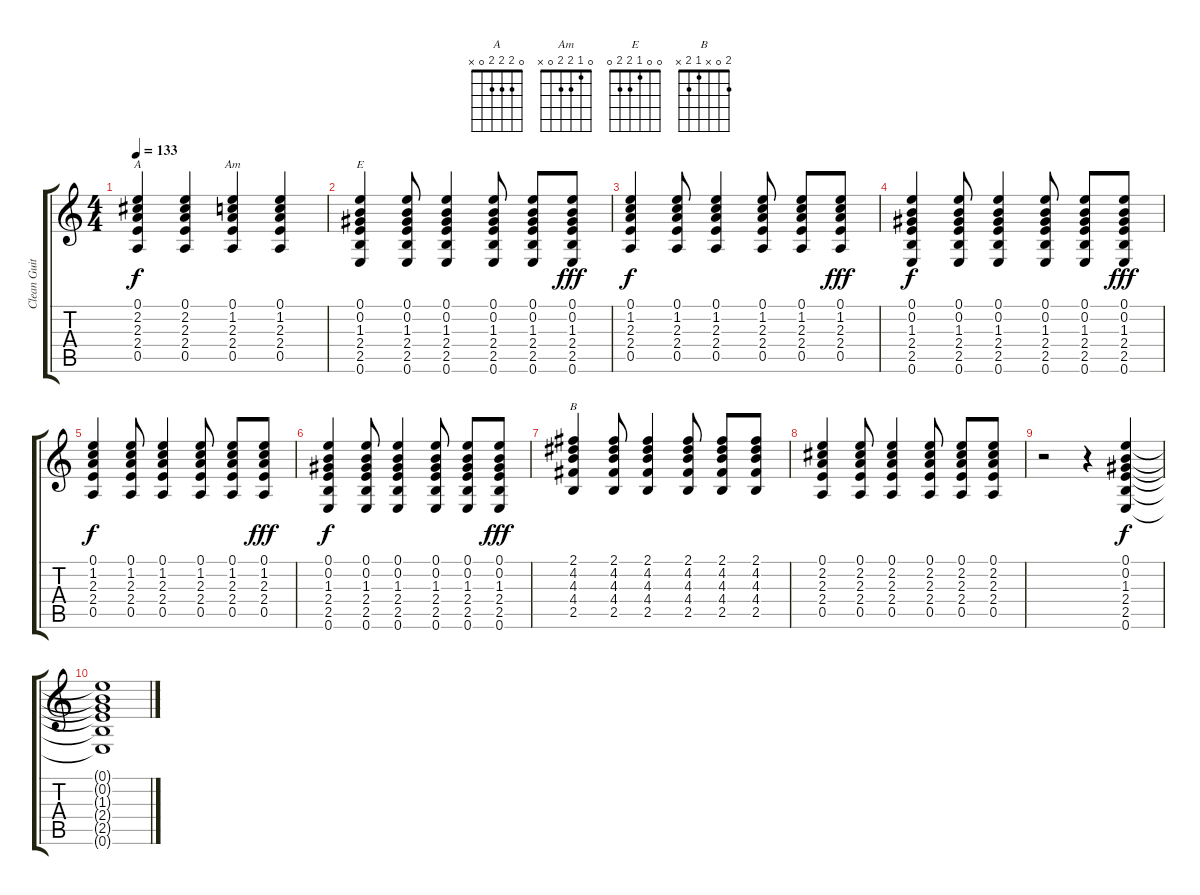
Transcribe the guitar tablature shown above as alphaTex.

\track ("Clean Guitar" "Clean Guit") {instrument electricguitarclean}
\staff {score tabs}
\tuning (E4 B3 G3 D3 A2 E2) {hide}
\chord ("A" 0 2 2 2 0 x)
\chord ("Am" 0 1 2 2 0 x)
\chord ("E" 0 0 1 2 2 0)
\chord ("B" 2 0 x 1 2 x)
\ts (4 4)
\tempo 133
\clef g2
\ks c
(0.1 2.2 2.3 2.4 0.5).4{ch "A" dy f} (0.1 2.2 2.3 2.4 0.5).4 (0.1 1.2 2.3 2.4 0.5).4{ch "Am"} (0.1 1.2 2.3 2.4 0.5).4 |
(0.1 0.2 1.3 2.4 2.5 0.6).4{ch "E"} (0.1 0.2 1.3 2.4 2.5 0.6).8 (0.1 0.2 1.3 2.4 2.5 0.6).4 (0.1 0.2 1.3 2.4 2.5 0.6).8 (0.1 0.2 1.3 2.4 2.5 0.6).8 (0.1 0.2 1.3 2.4 2.5 0.6).8{dy fff} |
(0.1 1.2 2.3 2.4 0.5).4{dy f} (0.1 1.2 2.3 2.4 0.5).8 (0.1 1.2 2.3 2.4 0.5).4 (0.1 1.2 2.3 2.4 0.5).8 (0.1 1.2 2.3 2.4 0.5).8 (0.1 1.2 2.3 2.4 0.5).8{dy fff} |
(0.1 0.2 1.3 2.4 2.5 0.6).4{dy f} (0.1 0.2 1.3 2.4 2.5 0.6).8 (0.1 0.2 1.3 2.4 2.5 0.6).4 (0.1 0.2 1.3 2.4 2.5 0.6).8 (0.1 0.2 1.3 2.4 2.5 0.6).8 (0.1 0.2 1.3 2.4 2.5 0.6).8{dy fff} |
(0.1 1.2 2.3 2.4 0.5).4{dy f} (0.1 1.2 2.3 2.4 0.5).8 (0.1 1.2 2.3 2.4 0.5).4 (0.1 1.2 2.3 2.4 0.5).8 (0.1 1.2 2.3 2.4 0.5).8 (0.1 1.2 2.3 2.4 0.5).8{dy fff} |
(0.1 0.2 1.3 2.4 2.5 0.6).4{dy f} (0.1 0.2 1.3 2.4 2.5 0.6).8 (0.1 0.2 1.3 2.4 2.5 0.6).4 (0.1 0.2 1.3 2.4 2.5 0.6).8 (0.1 0.2 1.3 2.4 2.5 0.6).8 (0.1 0.2 1.3 2.4 2.5 0.6).8{dy fff} |
(2.1 4.2 4.3 4.4 2.5).4{ch "B"} (2.1 4.2 4.3 4.4 2.5).8 (2.1 4.2 4.3 4.4 2.5).4 (2.1 4.2 4.3 4.4 2.5).8 (2.1 4.2 4.3 4.4 2.5).8 (2.1 4.2 4.3 4.4 2.5).8 |
(0.1 2.2 2.3 2.4 0.5).4 (0.1 2.2 2.3 2.4 0.5).8 (0.1 2.2 2.3 2.4 0.5).4 (0.1 2.2 2.3 2.4 0.5).8 (0.1 2.2 2.3 2.4 0.5).8 (0.1 2.2 2.3 2.4 0.5).8 |
r.2 r.4 (0.1 0.2 1.3 2.4 2.5 0.6).4{dy f} |
(0.1{t} 0.2{t} 1.3{t} 2.4{t} 2.5{t} 0.6{t}).1
